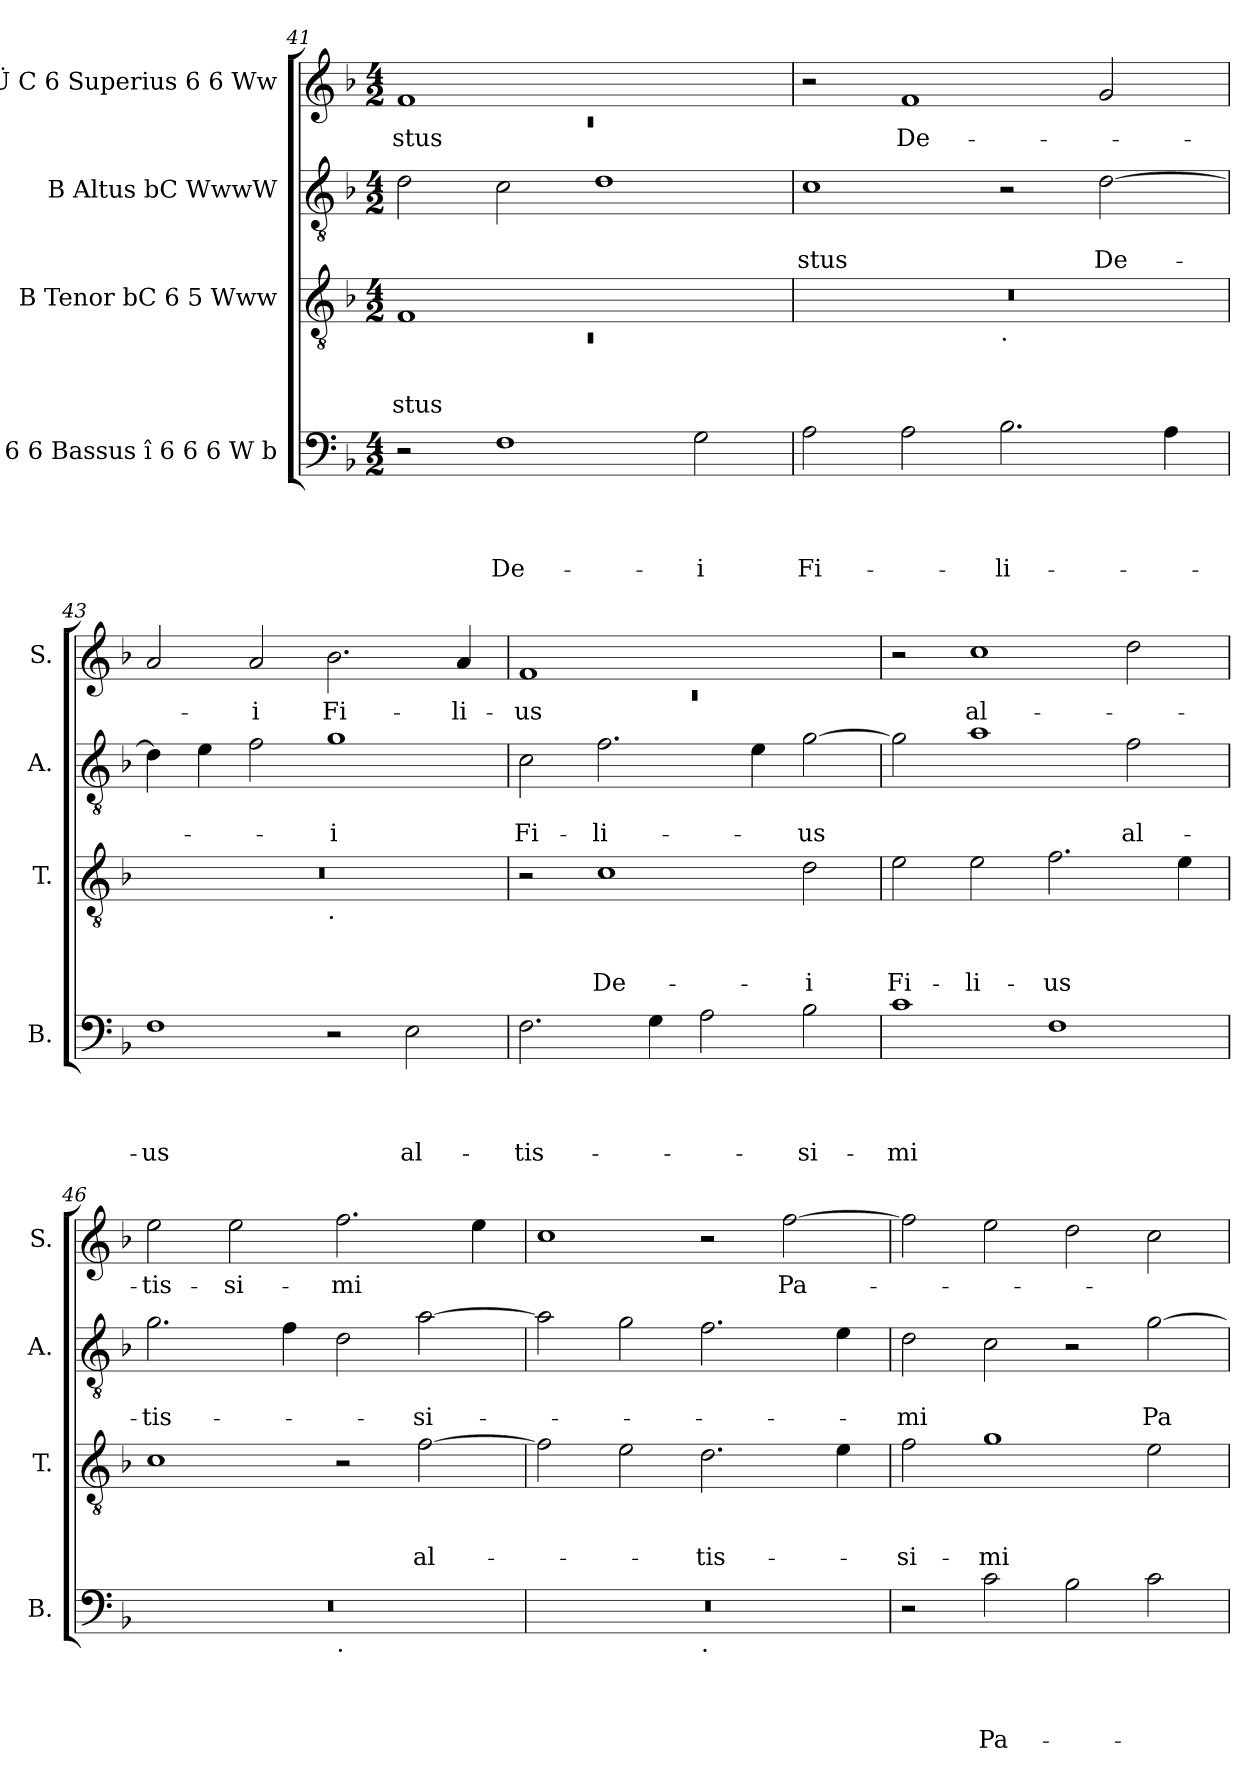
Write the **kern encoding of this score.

**kern	**text	**text	**text	**text	**kern	**text	**text	**text	**kern	**text	**text	**kern	**text
*part4	*part4	*part4	*part4	*part4	*part3	*part3	*part3	*part3	*part2	*part2	*part2	*part1	*part1
*staff4	*staff4	*staff4	*staff4	*staff4	*staff3	*staff3	*staff3	*staff3	*staff2	*staff2	*staff2	*staff1	*staff1
*I"C 6 6 Bassus î 6 6 6 W b	*	*	*	*	*I"B Tenor bC 6 5 Www	*	*	*	*I"B Altus bC WwwW	*	*	*I"b Ü C 6 Superius 6 6 Ww	*
*I'B.	*	*	*	*	*I'T.	*	*	*	*I'A.	*	*	*I'S.	*
!!LO:LB:g=z
*clefF4	*	*	*	*	*clefGv2	*	*	*	*clefGv2	*	*	*clefG2	*
*k[b-]	*	*	*	*	*k[b-]	*	*	*	*k[b-]	*	*	*k[b-]	*
*F:	*	*	*	*	*F:	*	*	*	*F:	*	*	*F:	*
*M4/2	*	*	*	*	*M4/2	*	*	*	*M4/2	*	*	*M4/2	*
=41	=41	=41	=41	=41	=41	=41	=41	=41	=41	=41	=41	=41	=41
*	*	*	*	*	*^	*	*	*	*	*	*	*^	*
!	!	!	!	!	!	!LO:N:vis=1	!	!	!LO:LY:b	!	!	!	!	!LO:N:vis=1	!LO:LY:b
2r	.	.	.	.	1F	0rC	.	.	-stus	2d\	.	.	1f	0rc	-stus
!	!	!	!	!LO:LY:b	!	!	!	!	!	!	!	!	!	!	!
1F	.	.	.	De-	.	.	.	.	.	2c\	.	.	.	.	.
.	.	.	.	.	1ryy	.	.	.	.	1d	.	.	1ryy	.	.
!	!	!	!	!LO:LY:b	!	!	!	!	!	!	!	!	!	!	!
2G\	.	.	.	-i	.	.	.	.	.	.	.	.	.	.	.
*	*	*	*	*	*	*	*	*	*	*	*	*	*v	*v	*
=42	=42	=42	=42	=42	=42	=42	=42	=42	=42	=42	=42	=42	=42	=42
!	!	!	!	!LO:LY:b	!	!	!	!	!	!	!	!LO:LY:b	!	!
2A\	.	.	.	Fi-	0r	1ryy	.	.	.	1c	.	-stus	2r	.
!	!	!	!	!	!	!	!	!	!	!	!	!	!	!LO:LY:b
2A\	.	.	.	.	.	.	.	.	.	.	.	.	1f	De-
!	!	!	!	!	!	!LO:TX:b:t=.	!	!	!	!	!	!	!	!
!	!	!	!	!LO:LY:b	!	!	!	!	!	!	!	!	!	!
2.B-\	.	.	.	-li-	.	1ryy	.	.	.	2r	.	.	.	.
!	!	!	!	!	!	!	!	!	!	!	!	!LO:LY:b	!	!
.	.	.	.	.	.	.	.	.	.	[>2d\	.	De-	2g/	.
4A\	.	.	.	.	.	.	.	.	.	.	.	.	.	.
=43	=43	=43	=43	=43	=43	=43	=43	=43	=43	=43	=43	=43	=43	=43
!	!	!	!	!LO:LY:b	!	!	!	!	!	!	!	!	!	!
1F	.	.	.	-us	0r	1ryy	.	.	.	4d\]	.	.	2a/	.
.	.	.	.	.	.	.	.	.	.	4e\	.	.	.	.
!	!	!	!	!	!	!	!	!	!	!	!	!	!	!LO:LY:b
.	.	.	.	.	.	.	.	.	.	2f\	.	.	2a/	-i
!	!	!	!	!	!	!LO:TX:b:t=.	!	!	!	!	!	!	!	!
!	!	!	!	!	!	!	!	!	!	!	!	!LO:LY:b:rj	!	!LO:LY:b
2r	.	.	.	.	.	1ryy	.	.	.	1g	.	-i	2.b-\	Fi-
!	!	!	!	!LO:LY:b	!	!	!	!	!	!	!	!	!	!
2E\	.	.	.	al-	.	.	.	.	.	.	.	.	.	.
!	!	!	!	!	!	!	!	!	!	!	!	!	!	!LO:LY:b
.	.	.	.	.	.	.	.	.	.	.	.	.	4a/	-li-
=44	=44	=44	=44	=44	=44	=44	=44	=44	=44	=44	=44	=44	=44	=44
*	*	*	*	*	*	*	*	*	*	*	*	*	*^	*
!	!	!	!	!LO:LY:b	!	!	!	!	!	!	!	!LO:LY:b	!	!LO:N:vis=1	!LO:LY:b
*	*	*	*	*	*v	*v	*	*	*	*	*	*	*	*	*
2.F\	.	.	.	-tis-	2r	.	.	.	2c\	.	Fi-	1f	0rc	-us
!	!	!	!	!	!	!	!	!LO:LY:b	!	!	!LO:LY:b	!	!	!
.	.	.	.	.	1c	.	.	De-	2.f\	.	-li-	.	.	.
4G\	.	.	.	.	.	.	.	.	.	.	.	.	.	.
2A\	.	.	.	.	.	.	.	.	.	.	.	1ryy	.	.
.	.	.	.	.	.	.	.	.	4e\	.	.	.	.	.
!	!	!	!	!LO:LY:b	!	!	!	!LO:LY:b	!	!	!LO:LY:b	!	!	!
2B-\	.	.	.	-si-	2d\	.	.	-i	[>2g\	.	-us	.	.	.
*	*	*	*	*	*	*	*	*	*	*	*	*v	*v	*
=45	=45	=45	=45	=45	=45	=45	=45	=45	=45	=45	=45	=45	=45
!	!	!	!	!LO:LY:b	!	!	!	!LO:LY:b	!	!	!	!	!
1c	.	.	.	-mi	2e\	.	.	Fi-	2g\]	.	.	2r	.
!	!	!	!	!	!	!	!	!LO:LY:b	!	!	!	!	!LO:LY:b
.	.	.	.	.	2e\	.	.	-li-	1a	.	.	1cc	al-
!	!	!	!	!	!	!	!	!LO:LY:b	!	!	!	!	!
1F	.	.	.	.	2.f\	.	.	-us	.	.	.	.	.
!	!	!	!	!	!	!	!	!	!	!	!LO:LY:b	!	!
.	.	.	.	.	.	.	.	.	2f\	.	al-	2dd\	.
.	.	.	.	.	4e\	.	.	.	.	.	.	.	.
!!LO:PB:g=z
=46	=46	=46	=46	=46	=46	=46	=46	=46	=46	=46	=46	=46	=46
!	!	!	!	!	!	!	!	!	!	!	!LO:LY:b	!	!LO:LY:b
*^	*	*	*	*	*	*	*	*	*	*	*	*	*
0r	1ryy	.	.	.	.	1c	.	.	.	2.g\	.	-tis-	2ee\	-tis-
!	!	!	!	!	!	!	!	!	!	!	!	!	!	!LO:LY:b
.	.	.	.	.	.	.	.	.	.	.	.	.	2ee\	-si-
.	.	.	.	.	.	.	.	.	.	4f\	.	.	.	.
!	!LO:TX:b:t=.	!	!	!	!	!	!	!	!	!	!	!	!	!
!	!	!	!	!	!	!	!	!	!	!	!	!	!	!LO:LY:b
.	1ryy	.	.	.	.	2r	.	.	.	2d\	.	.	2.ff\	-mi
!	!	!	!	!	!	!	!	!	!LO:LY:b	!	!	!LO:LY:b	!	!
.	.	.	.	.	.	[>2f\	.	.	al-	[>2a\	.	-si-	.	.
.	.	.	.	.	.	.	.	.	.	.	.	.	4ee\	.
=47	=47	=47	=47	=47	=47	=47	=47	=47	=47	=47	=47	=47	=47	=47
0r	1ryy	.	.	.	.	2f\]	.	.	.	2a\]	.	.	1cc	.
.	.	.	.	.	.	2e\	.	.	.	2g\	.	.	.	.
!	!LO:TX:b:t=.	!	!	!	!	!	!	!	!	!	!	!	!	!
!	!	!	!	!	!	!	!	!	!LO:LY:b	!	!	!	!	!
.	1ryy	.	.	.	.	2.d\	.	.	-tis-	2.f\	.	.	2r	.
!	!	!	!	!	!	!	!	!	!	!	!	!	!	!LO:LY:b
.	.	.	.	.	.	.	.	.	.	.	.	.	[>2ff\	Pa-
.	.	.	.	.	.	4e\	.	.	.	4e\	.	.	.	.
=48	=48	=48	=48	=48	=48	=48	=48	=48	=48	=48	=48	=48	=48	=48
!	!	!	!	!	!	!	!	!	!LO:LY:b	!	!	!LO:LY:b	!	!
*v	*v	*	*	*	*	*	*	*	*	*	*	*	*	*
2r	.	.	.	.	2f\	.	.	-si-	2d\	.	-mi	2ff\]	.
!	!	!	!	!LO:LY:b	!	!	!	!LO:LY:b	!	!	!	!	!
2c\	.	.	.	Pa-	1g	.	.	-mi	2c\	.	.	2ee\	.
2B-\	.	.	.	.	.	.	.	.	2r	.	.	2dd\	.
!	!	!	!	!	!	!	!	!	!	!	!LO:LY:b	!	!
2c\	.	.	.	.	2e\	.	.	.	[>2g\	.	Pa-	2cc\	.
=	=	=	=	=	=	=	=	=	=	=	=	=	=
*-	*-	*-	*-	*-	*-	*-	*-	*-	*-	*-	*-	*-	*-
